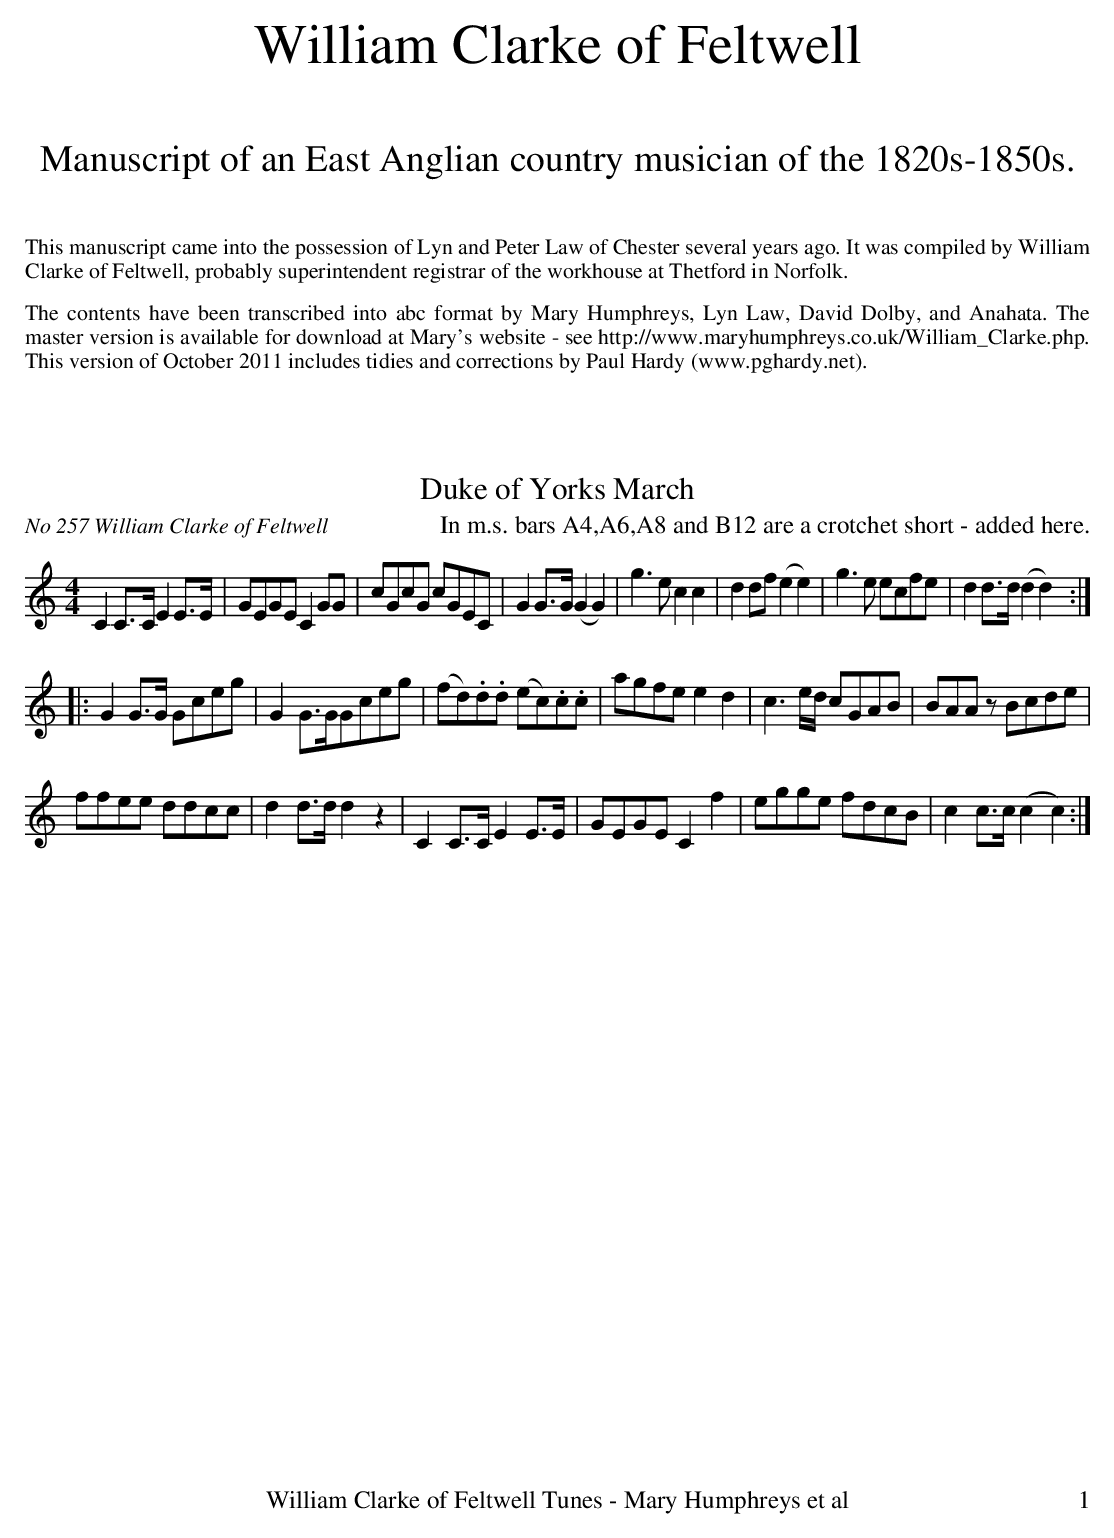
X:1
T:Duke of Yorks March
O:No 257 William Clarke of Feltwell
M:4/4
L:1/8
K:C
C2C>CE2E>E|GEGEC2GG|cGcG cGEC|G2G>G(G2G2)|g3ec2c2|d2df(e2e2)|g3e ecfe|d2d>d(d2d2):|
|:G2G>G Gceg|G2G>GGceg|(fd).d.d (ec).c.c|agfee2d2|c3e/d/ cGAB|BAA zBcde|
ffee ddcc|d2d>dd2z2|C2C>CE2E>E|GEGEC2f2|egge fdcB|c2c>c(c2c2):|
